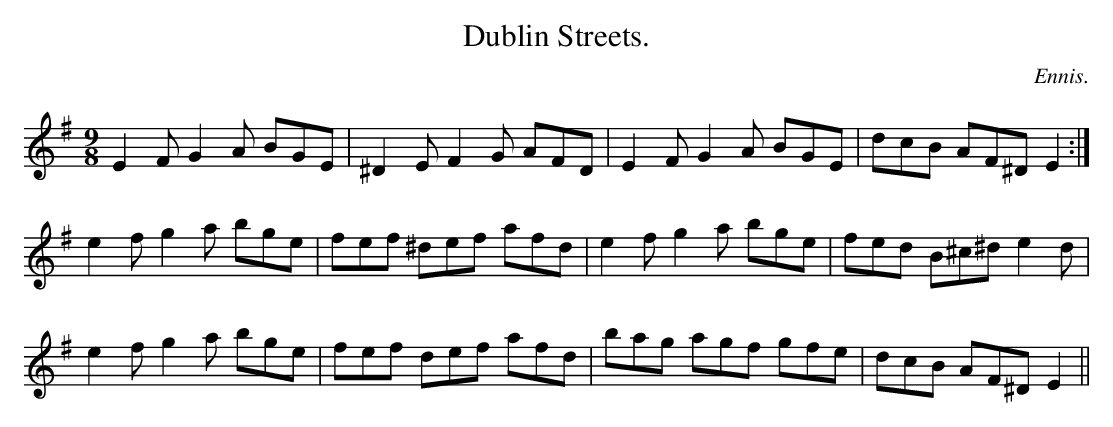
X:1
T: Dublin Streets.
C: Ennis.
M: 9/8
K: Em
E2 F G2 A BGE | ^D2 E F2 G AFD | E2 F G2 A BGE | dcB AF^D E2 :|
e2 f g2 a bge | fef ^def afd | e2 f g2 a bge | fed B^c^d e2 d |
e2 f g2 a bge | fef def afd | bag agf gfe | dcB AF^D E2 ||
